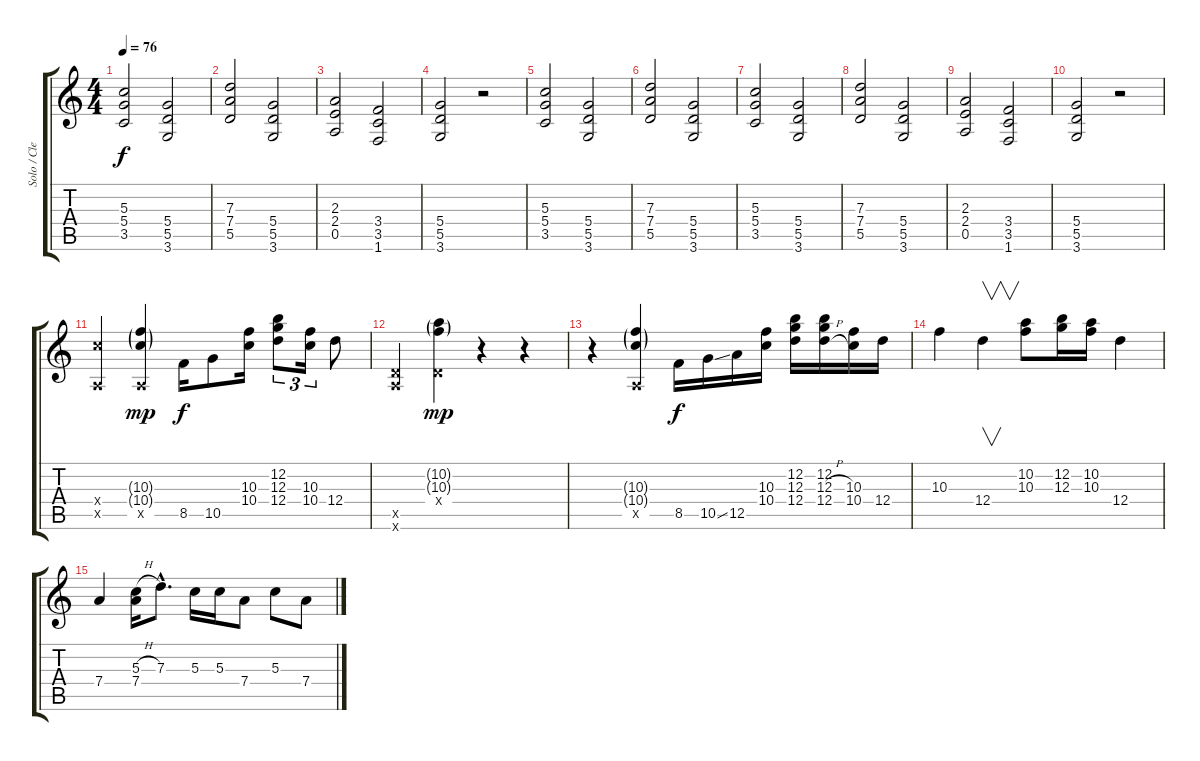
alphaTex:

\track ("Solo / Clean Gitarr" "Solo / Cle") {instrument distortionguitar}
\staff {score tabs}
\tuning (E4 B3 G3 D3 A2 E2) {hide}
\ts (4 4)
\tempo 76
\clef g2
\ks c
(5.3 5.4 3.5).2{dy f} (5.4 5.5 3.6).2 |
(7.3 7.4 5.5).2 (5.4 5.5 3.6).2 |
(2.3 2.4 0.5).2 (3.4 3.5 1.6).2 |
(5.4 5.5 3.6).2 r.2 |
(5.3 5.4 3.5).2{instrument distortionguitar} (5.4 5.5 3.6).2 |
(7.3 7.4 5.5).2 (5.4 5.5 3.6).2 |
(5.3 5.4 3.5).2 (5.4 5.5 3.6).2 |
(7.3 7.4 5.5).2 (5.4 5.5 3.6).2 |
(2.3 2.4 0.5).2 (3.4 3.5 1.6).2 |
(5.4 5.5 3.6).2 r.2 |
(10.4{x} 0.5{x}).4{instrument electricguitarclean} (10.3{g} 10.4{g} 0.5{x}).4{dy mp} 8.5.16{dy f} 10.5.8 (10.3 10.4).16 (12.2 12.3 12.4).8{tu (3 2)} (10.3 10.4).16{tu (3 2)} 12.4.8 |
(0.5{x} 10.6{x}).4 (10.2{g} 10.3{g} 0.4{x}).4{dy mp} r.4 r.4 |
r.4 (10.3{g} 10.4{g} 0.5{x}).4 8.5.16{dy f} 10.5{ss}.16 12.5.16 (10.3 10.4).16 (12.2 12.3 12.4).16 (12.2 12.3{h} 12.4{h}).16 (10.3 10.4).16 12.4.16 |
10.3.4 12.4.4{v} (10.2 10.3).8 (12.2 12.3).16 (10.2 10.3).16 12.4.4 |
7.4.4 (5.3{h} 7.4).16 7.3{hac}.8{d} 5.3.16 5.3.16 7.4.8 5.3.8 7.4.8
